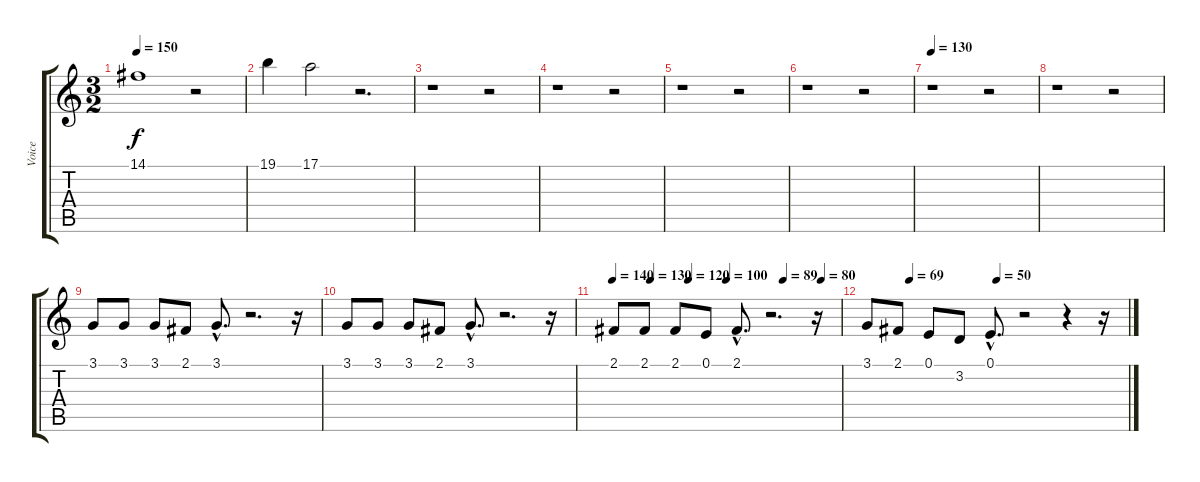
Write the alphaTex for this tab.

\track ("Voice" "Voice") {instrument synthvoice}
\staff {score tabs}
\tuning (E4 B3 G3 D3 A2 E2) {hide}
\ts (3 2)
\tempo 150
\clef g2
\ks c
14.1.1{dy f} r.2 |
19.1.4 17.1.2 r.2{d} |
r.1 r.2 |
r.1 r.2 |
r.1 r.2 |
r.1 r.2 |
\tempo 130
r.1 r.2 |
r.1 r.2 |
3.1.8 3.1.8 3.1.8 2.1.8 3.1{hac}.8{d} r.2{d} r.16 |
3.1.8 3.1.8 3.1.8 2.1.8 3.1{hac}.8{d} r.2{d} r.16 |
\tempo 140
\tempo (130 0.16666666666666666)
\tempo (120 0.3333333333333333)
\tempo (100 0.5)
\tempo (89 0.75)
\tempo (80 0.9166666666666666)
2.1.8 2.1.8 2.1.8 0.1.8 2.1{hac}.8{d} r.2{d} r.16 |
\tempo (69 0.16666666666666666)
\tempo (50 0.5)
3.1.8 2.1.8 0.1.8 3.2.8 0.1{hac}.8{d} r.2 r.4 r.16
